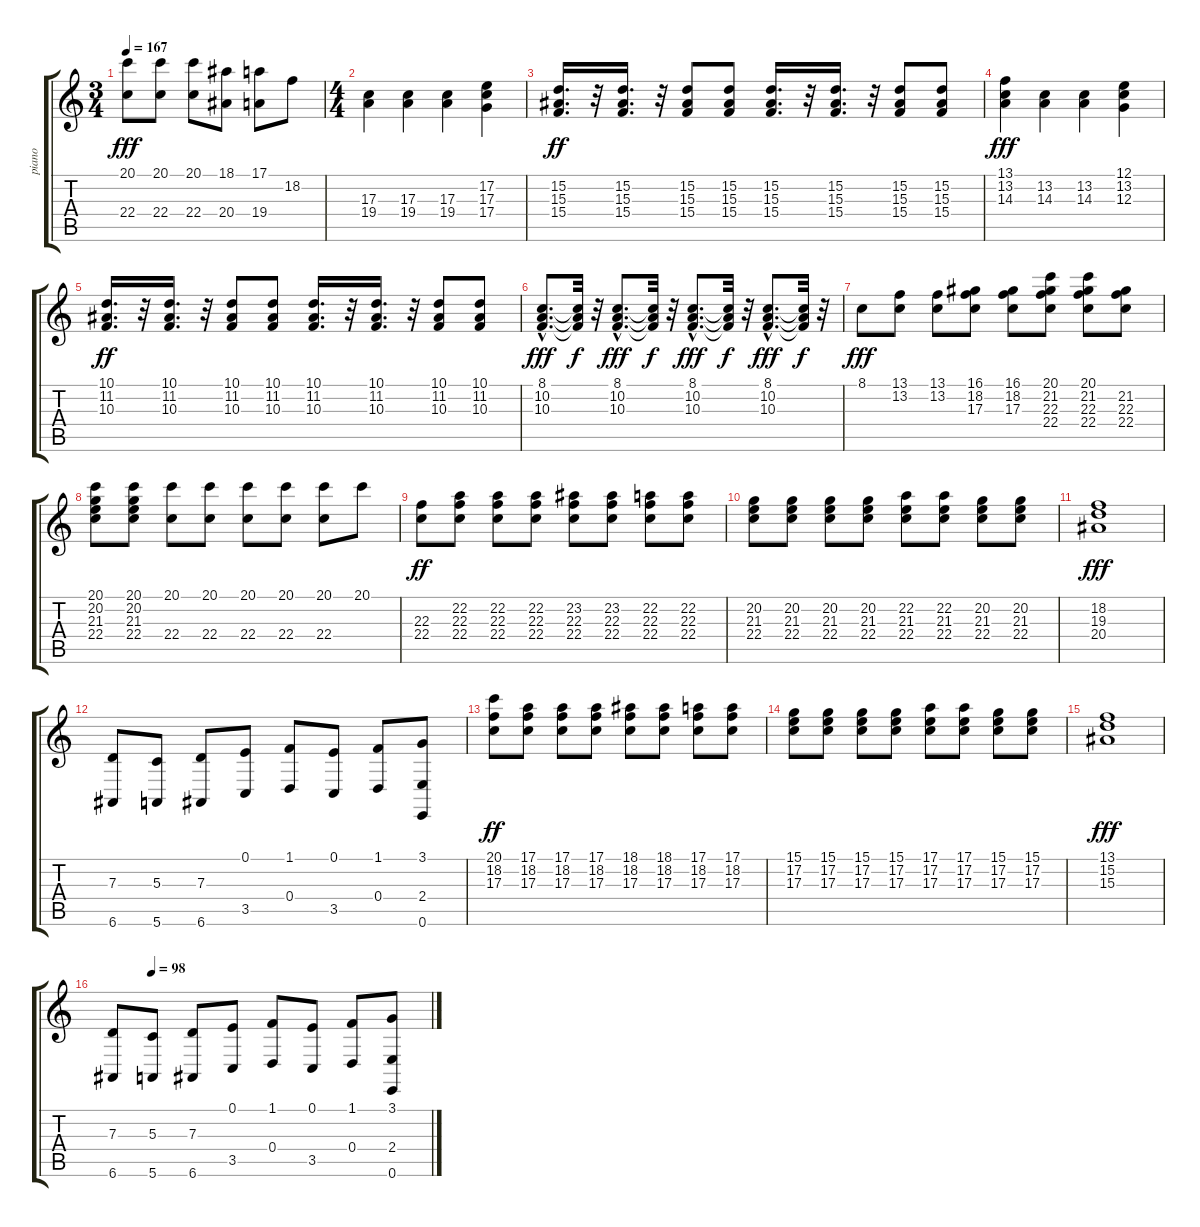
\track ("piano" "piano") {instrument brightacousticpiano}
\staff {score tabs}
\tuning (E4 B3 G3 D3 A2 E2) {hide}
\ts (3 4)
\tempo 167
\clef g2
\ks c
(20.1 22.4).8{dy fff} (20.1 22.4).8 (20.1 22.4).8 (18.1 20.4).8 (17.1 19.4).8 18.2.8 |
\ts (4 4)
(17.3 19.4).4 (17.3 19.4).4 (17.3 19.4).4 (17.2 17.3 17.4).4 |
(15.2 15.3 15.4).16{d dy ff} r.32 (15.2 15.3 15.4).16{d} r.32 (15.2 15.3 15.4).8 (15.2 15.3 15.4).8 (15.2 15.3 15.4).16{d} r.32 (15.2 15.3 15.4).16{d} r.32 (15.2 15.3 15.4).8 (15.2 15.3 15.4).8 |
(13.1 13.2 14.3).4{dy fff} (13.2 14.3).4 (13.2 14.3).4 (12.1 13.2 12.3).4 |
(10.1 11.2 10.3).16{d dy ff} r.32 (10.1 11.2 10.3).16{d} r.32 (10.1 11.2 10.3).8 (10.1 11.2 10.3).8 (10.1 11.2 10.3).16{d} r.32 (10.1 11.2 10.3).16{d} r.32 (10.1 11.2 10.3).8 (10.1 11.2 10.3).8 |
(8.1{hac} 10.2{hac} 10.3{hac}).8{d dy fff} (8.1{t} 10.2{t} 10.3{t}).32{dy f} r.32 (8.1{hac} 10.2{hac} 10.3{hac}).8{d dy fff} (8.1{t} 10.2{t} 10.3{t}).32{dy f} r.32 (8.1{hac} 10.2{hac} 10.3{hac}).8{d dy fff} (8.1{t} 10.2{t} 10.3{t}).32{dy f} r.32 (8.1{hac} 10.2{hac} 10.3{hac}).8{d dy fff} (8.1{t} 10.2{t} 10.3{t}).32{dy f} r.32 |
8.1.8{dy fff} (13.1 13.2).8 (13.1 13.2).8 (16.1 18.2 17.3).8 (16.1 18.2 17.3).8 (20.1 21.2 22.3 22.4).8 (20.1 21.2 22.3 22.4).8 (21.2 22.3 22.4).8 |
(20.1 20.2 21.3 22.4).8 (20.1 20.2 21.3 22.4).8 (20.1 22.4).8 (20.1 22.4).8 (20.1 22.4).8 (20.1 22.4).8 (20.1 22.4).8 20.1.8 |
(22.3 22.4).8{dy ff} (22.2 22.3 22.4).8 (22.2 22.3 22.4).8 (22.2 22.3 22.4).8 (23.2 22.3 22.4).8 (23.2 22.3 22.4).8 (22.2 22.3 22.4).8 (22.2 22.3 22.4).8 |
(20.2 21.3 22.4).8 (20.2 21.3 22.4).8 (20.2 21.3 22.4).8 (20.2 21.3 22.4).8 (22.2 21.3 22.4).8 (22.2 21.3 22.4).8 (20.2 21.3 22.4).8 (20.2 21.3 22.4).8 |
(18.2 19.3 20.4).1{dy fff} |
(7.3 6.6).8 (5.3 5.6).8 (7.3 6.6).8 (0.1 3.5).8 (1.1 0.4).8 (0.1 3.5).8 (1.1 0.4).8 (3.1 2.4 0.6).8 |
(20.1 18.2 17.3).8{dy ff} (17.1 18.2 17.3).8 (17.1 18.2 17.3).8 (17.1 18.2 17.3).8 (18.1 18.2 17.3).8 (18.1 18.2 17.3).8 (17.1 18.2 17.3).8 (17.1 18.2 17.3).8 |
(15.1 17.2 17.3).8 (15.1 17.2 17.3).8 (15.1 17.2 17.3).8 (15.1 17.2 17.3).8 (17.1 17.2 17.3).8 (17.1 17.2 17.3).8 (15.1 17.2 17.3).8 (15.1 17.2 17.3).8 |
(13.1 15.2 15.3).1{dy fff} |
\tempo (98 0.125)
(7.3 6.6).8 (5.3 5.6).8 (7.3 6.6).8 (0.1 3.5).8 (1.1 0.4).8 (0.1 3.5).8 (1.1 0.4).8 (3.1 2.4 0.6).8
